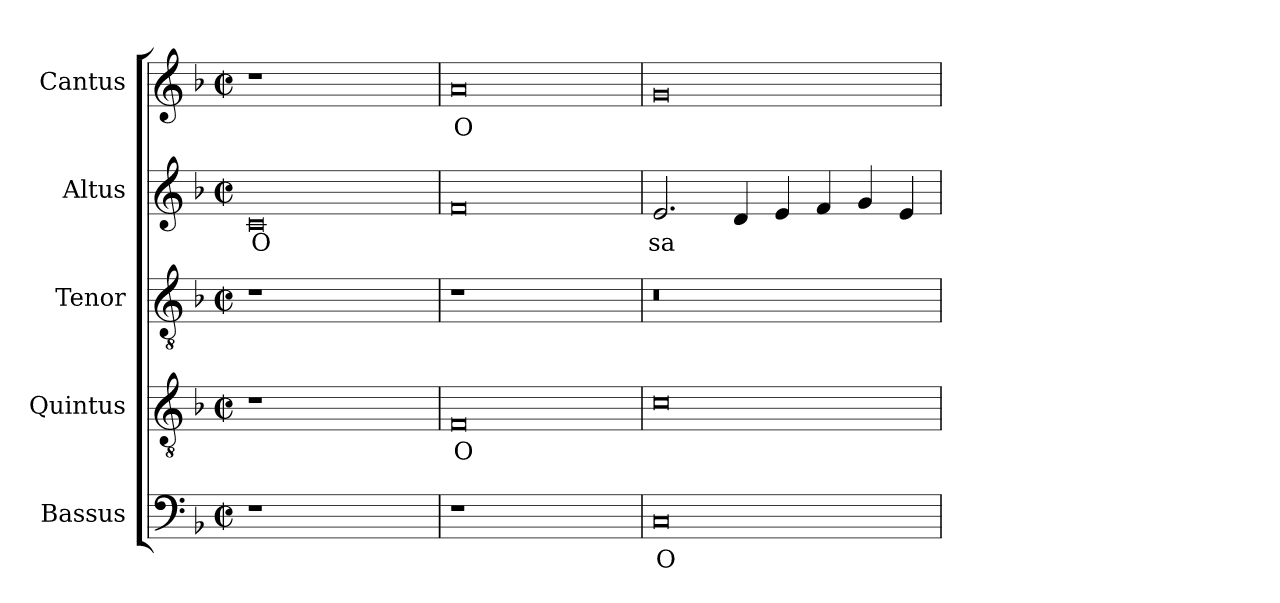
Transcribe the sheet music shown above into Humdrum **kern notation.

**kern	**text	**kern	**text	**kern	**kern	**text	**kern	**text
*part5	*part5	*part4	*part4	*part3	*part2	*part2	*part1	*part1
*staff5	*staff5	*staff4	*staff4	*staff3	*staff2	*staff2	*staff1	*staff1
*I"Bassus	*	*I"Quintus	*	*I"Tenor	*I"Altus	*	*I"Cantus	*
!!LO:PB:g=z
*stria5	*	*stria5	*	*stria5	*stria5	*	*stria5	*
*clefF4	*	*clefGv2	*	*clefGv2	*clefG2	*	*clefG2	*
*k[b-]	*	*k[b-]	*	*k[b-]	*k[b-]	*	*k[b-]	*
*F:	*	*F:	*	*F:	*F:	*	*F:	*
*M2/2	*	*M2/2	*	*M2/2	*M2/2	*	*M2/2	*
*met(c|)	*	*met(c|)	*	*met(c|)	*met(c|)	*	*met(c|)	*
=1	=1	=1	=1	=1	=1	=1	=1	=1
!	!	!	!	!	!	!LO:LY:b:cj	!	!
1r	.	1r	.	1r	0c	O	1r	.
1ryy	.	1ryy	.	1ryy	.	.	1ryy	.
=2	=2	=2	=2	=2	=2	=2	=2	=2
!	!	!	!LO:LY:b:cj	!	!	!LO:LY:b:cj	!	!LO:LY:b:cj
1r	.	0F	O	1r	0f	.	0a	O
1ryy	.	.	.	1ryy	.	.	.	.
=3	=3	=3	=3	=3	=3	=3	=3	=3
!	!LO:LY:b:cj	!	!LO:LY:b:cj	!	!	!LO:LY:b:cj	!	!LO:LY:b:cj
0C	O	0c	.	0r	2.e/	sa	0g	.
!	!	!	!	!	!	!LO:LY:b:cj	!	!
.	.	.	.	.	4d/	.	.	.
!	!	!	!	!	!	!LO:LY:b:cj	!	!
.	.	.	.	.	4e/	.	.	.
!	!	!	!	!	!	!LO:LY:b:cj	!	!
.	.	.	.	.	4f/	.	.	.
!	!	!	!	!	!	!LO:LY:b:cj	!	!
.	.	.	.	.	4g/	.	.	.
!	!	!	!	!	!	!LO:LY:b:cj	!	!
.	.	.	.	.	4e/	.	.	.
=	=	=	=	=	=	=	=	=
*-	*-	*-	*-	*-	*-	*-	*-	*-
